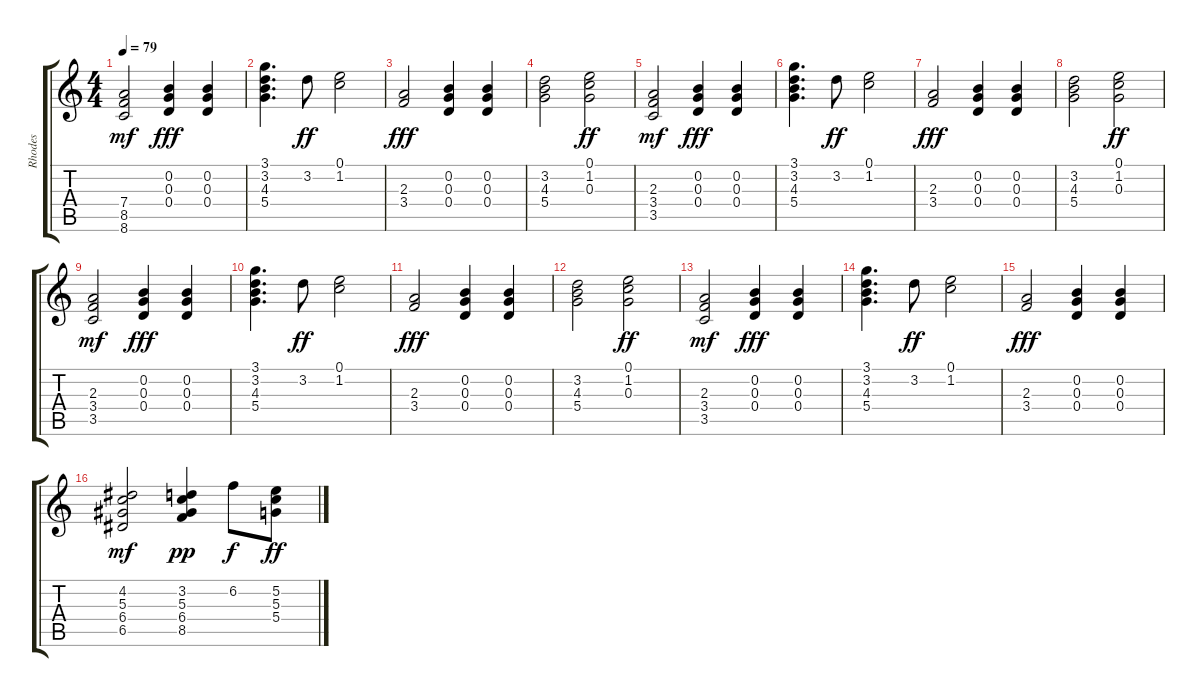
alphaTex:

\track ("Rhodes" "Rhodes") {instrument electricguitarjazz}
\staff {score tabs}
\tuning (E4 B3 G3 D3 A2 E2) {hide}
\ts (4 4)
\tempo 79
\clef g2
\ks c
(7.4 8.5 8.6).2{dy mf} (0.2 0.3 0.4).4{dy fff} (0.2 0.3 0.4).4 |
(3.1 3.2 4.3 5.4).4{d} 3.2.8{dy ff} (0.1 1.2).2 |
(2.3 3.4).2{dy fff} (0.2 0.3 0.4).4 (0.2 0.3 0.4).4 |
(3.2 4.3 5.4).2 (0.1 1.2 0.3).2{dy ff} |
(2.3 3.4 3.5).2{dy mf} (0.2 0.3 0.4).4{dy fff} (0.2 0.3 0.4).4 |
(3.1 3.2 4.3 5.4).4{d} 3.2.8{dy ff} (0.1 1.2).2 |
(2.3 3.4).2{dy fff} (0.2 0.3 0.4).4 (0.2 0.3 0.4).4 |
(3.2 4.3 5.4).2 (0.1 1.2 0.3).2{dy ff} |
(2.3 3.4 3.5).2{dy mf} (0.2 0.3 0.4).4{dy fff} (0.2 0.3 0.4).4 |
(3.1 3.2 4.3 5.4).4{d} 3.2.8{dy ff} (0.1 1.2).2 |
(2.3 3.4).2{dy fff} (0.2 0.3 0.4).4 (0.2 0.3 0.4).4 |
(3.2 4.3 5.4).2 (0.1 1.2 0.3).2{dy ff} |
(2.3 3.4 3.5).2{dy mf} (0.2 0.3 0.4).4{dy fff} (0.2 0.3 0.4).4 |
(3.1 3.2 4.3 5.4).4{d} 3.2.8{dy ff} (0.1 1.2).2 |
(2.3 3.4).2{dy fff} (0.2 0.3 0.4).4 (0.2 0.3 0.4).4 |
(4.2 5.3 6.4 6.5).2{dy mf} (3.2 5.3 6.4 8.5).4{dy pp} 6.2.8{dy f} (5.2 5.3 5.4).8{dy ff}
